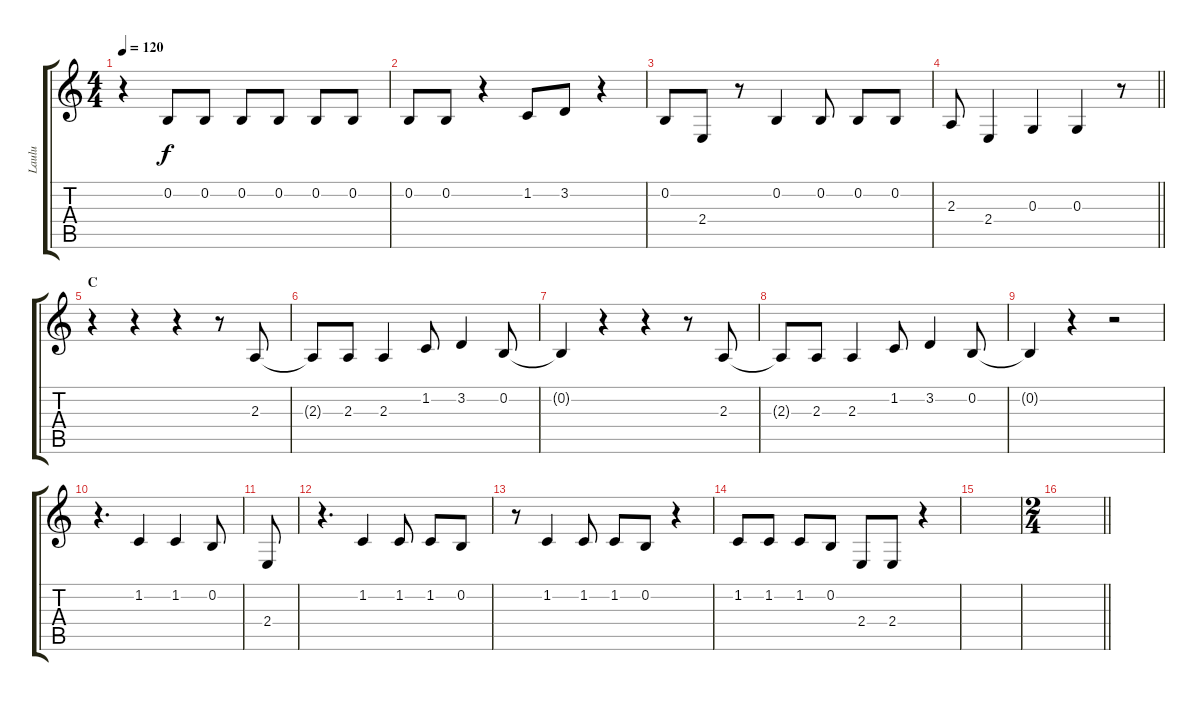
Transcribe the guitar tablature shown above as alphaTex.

\track ("Laulu" "Laulu") {instrument violin}
\staff {score tabs}
\tuning (E4 B3 G3 D3 A2 E2) {hide}
\ts (4 4)
\tempo 120
\clef g2
\ks c
r.4{dy f} 0.2.8 0.2.8 0.2.8 0.2.8 0.2.8 0.2.8 |
0.2.8 0.2.8 r.4 1.2.8 3.2.8 r.4 |
0.2.8 2.4.8 r.8 0.2.4 0.2.8 0.2.8 0.2.8 |
\barLineRight lightlight
2.3.8 2.4.4 0.3.4 0.3.4 r.8 |
\section ("" "C")
r.4 r.4 r.4 r.8 2.3.8 |
2.3{t}.8 2.3.8 2.3.4 1.2.8 3.2.4 0.2.8 |
0.2{t}.4 r.4 r.4 r.8 2.3.8 |
2.3{t}.8 2.3.8 2.3.4 1.2.8 3.2.4 0.2.8 |
0.2{t}.4 r.4 r.2 |
r.4{d} 1.2.4 1.2.4 0.2.8 |
2.4.8 |
r.4{d} 1.2.4 1.2.8 1.2.8 0.2.8 |
r.8 1.2.4 1.2.8 1.2.8 0.2.8 r.4 |
1.2.8 1.2.8 1.2.8 0.2.8 2.4.8 2.4.8 r.4 |
|
\ts (2 4)
\barLineRight lightlight
